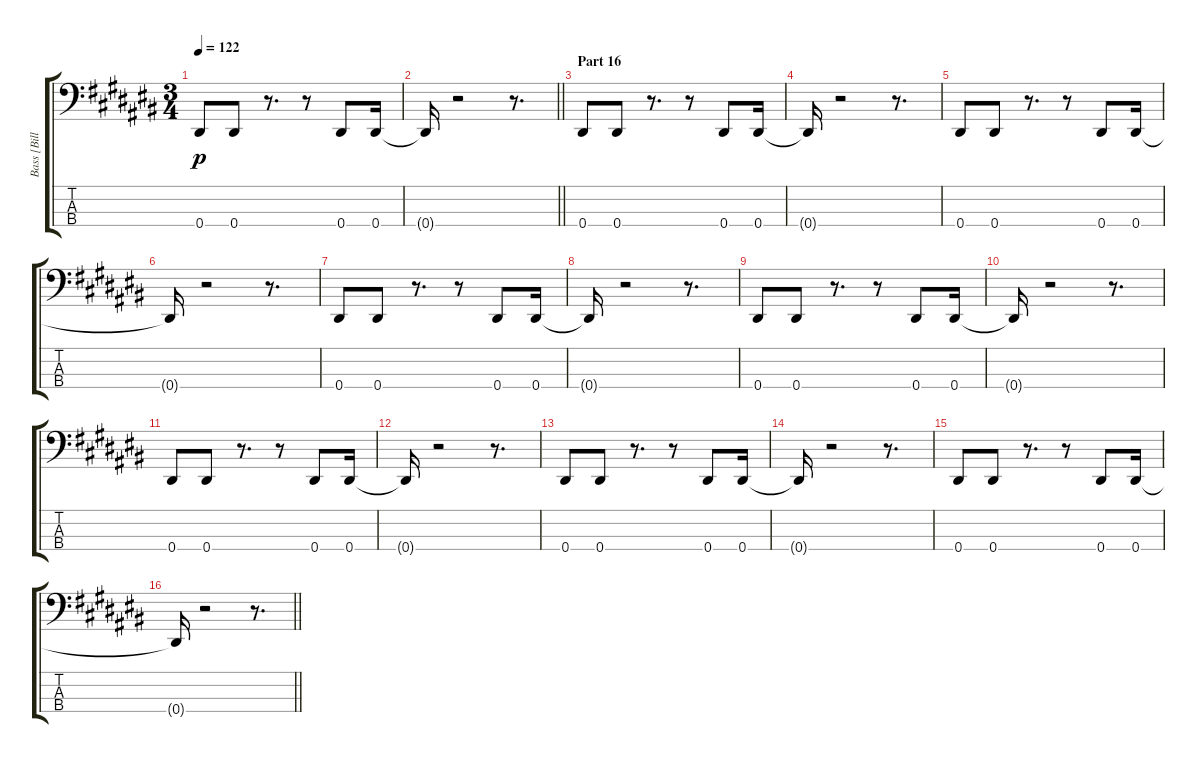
\track ("Bass [Bill Laswell]" "Bass [Bill") {instrument synthbass2}
\staff {score tabs}
\tuning (Gb2 Db2 Ab1 Eb1) {hide}
\ts (3 4)
\tempo 122
\clef f4
\ks c#
0.4.8{dy p} 0.4.8 r.8{d} r.8 0.4.8 0.4.16 |
\barLineRight lightlight
0.4{t}.16 r.2 r.8{d} |
\section ("" "Part 16")
0.4.8 0.4.8 r.8{d} r.8 0.4.8 0.4.16 |
0.4{t}.16 r.2 r.8{d} |
0.4.8 0.4.8 r.8{d} r.8 0.4.8 0.4.16 |
0.4{t}.16 r.2 r.8{d} |
0.4.8 0.4.8 r.8{d} r.8 0.4.8 0.4.16 |
0.4{t}.16 r.2 r.8{d} |
0.4.8 0.4.8 r.8{d} r.8 0.4.8 0.4.16 |
0.4{t}.16 r.2 r.8{d} |
0.4.8 0.4.8 r.8{d} r.8 0.4.8 0.4.16 |
0.4{t}.16 r.2 r.8{d} |
0.4.8 0.4.8 r.8{d} r.8 0.4.8 0.4.16 |
0.4{t}.16 r.2 r.8{d} |
0.4.8 0.4.8 r.8{d} r.8 0.4.8 0.4.16 |
\barLineRight lightlight
0.4{t}.16 r.2 r.8{d}
